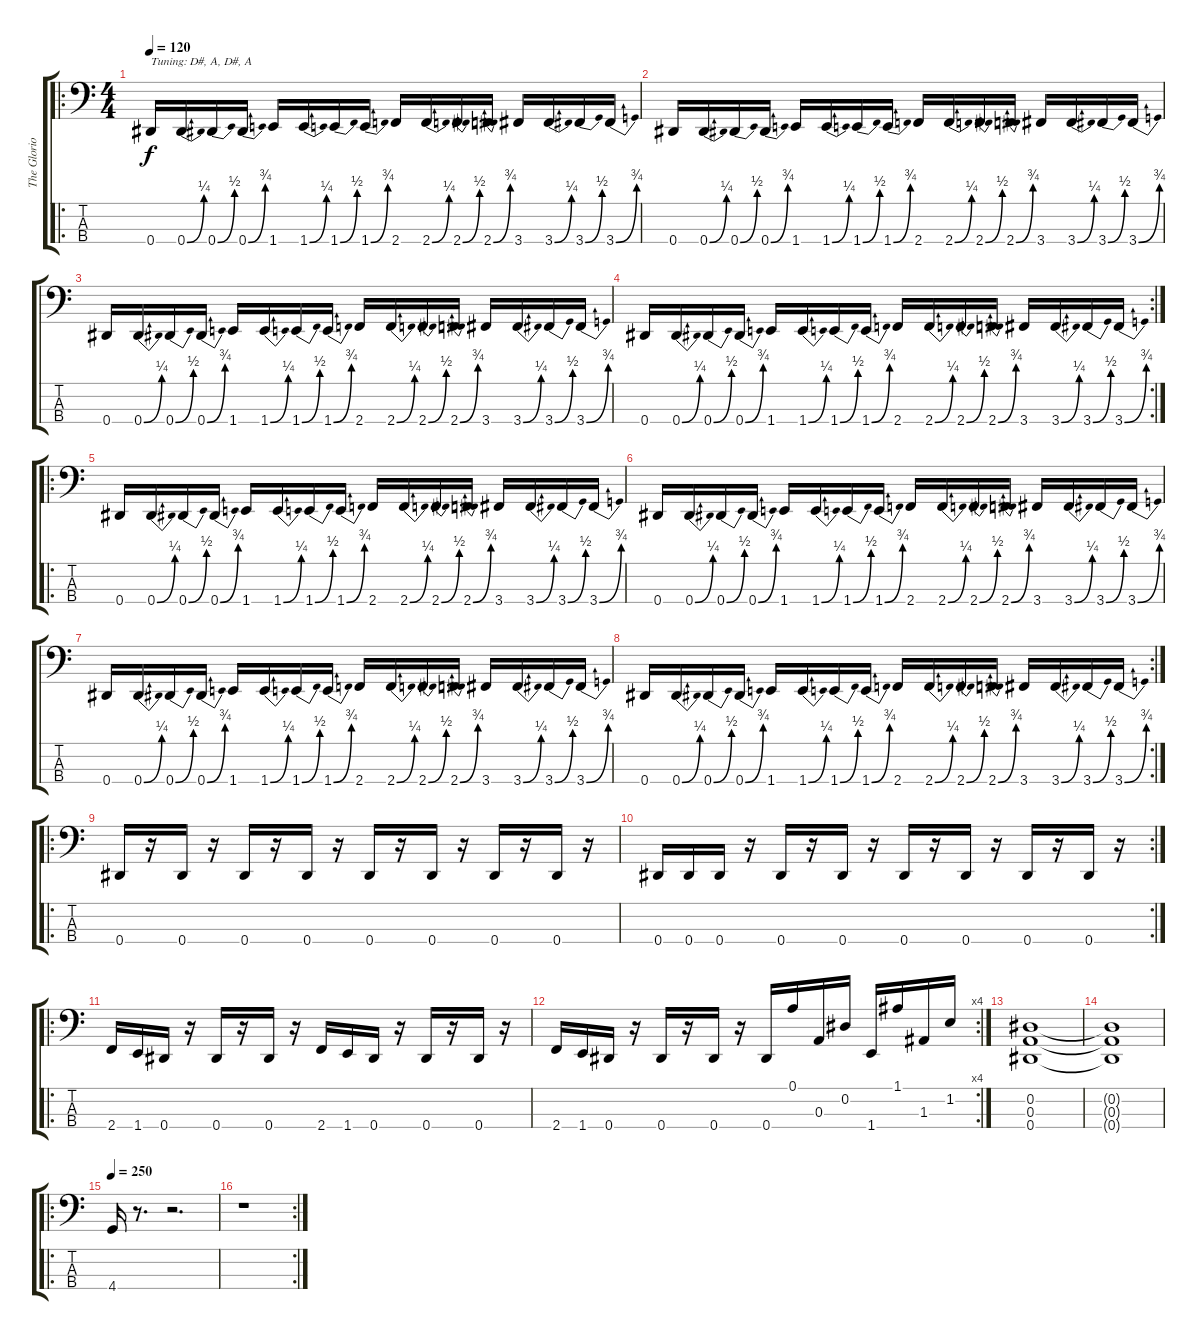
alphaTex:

\track ("The Glorious sorcerer from the north" "The Glorio") {instrument electricbasspick}
\staff {score tabs}
\tuning (A2 Eb2 A1 Eb1) {hide}
\ro
\ts (4 4)
\tempo 120
\clef f4
\ks c
0.4.16{txt "Tuning: D#, A, D#, A" dy f instrument electricbasspick} 0.4{be (bend 0 0 60 1)}.16 0.4{be (bend 0 0 60 2)}.16 0.4{be (bend 0 0 60 3)}.16 1.4.16 1.4{be (bend 0 0 60 1)}.16 1.4{be (bend 0 0 60 2)}.16 1.4{be (bend 0 0 60 3)}.16 2.4.16 2.4{be (bend 0 0 60 1)}.16 2.4{be (bend 0 0 60 2)}.16 2.4{be (bend 0 0 60 3)}.16 3.4.16 3.4{be (bend 0 0 60 1)}.16 3.4{be (bend 0 0 60 2)}.16 3.4{be (bend 0 0 60 3)}.16 |
0.4.16 0.4{be (bend 0 0 60 1)}.16 0.4{be (bend 0 0 60 2)}.16 0.4{be (bend 0 0 60 3)}.16 1.4.16 1.4{be (bend 0 0 60 1)}.16 1.4{be (bend 0 0 60 2)}.16 1.4{be (bend 0 0 60 3)}.16 2.4.16 2.4{be (bend 0 0 60 1)}.16 2.4{be (bend 0 0 60 2)}.16 2.4{be (bend 0 0 60 3)}.16 3.4.16 3.4{be (bend 0 0 60 1)}.16 3.4{be (bend 0 0 60 2)}.16 3.4{be (bend 0 0 60 3)}.16 |
0.4.16 0.4{be (bend 0 0 60 1)}.16 0.4{be (bend 0 0 60 2)}.16 0.4{be (bend 0 0 60 3)}.16 1.4.16 1.4{be (bend 0 0 60 1)}.16 1.4{be (bend 0 0 60 2)}.16 1.4{be (bend 0 0 60 3)}.16 2.4.16 2.4{be (bend 0 0 60 1)}.16 2.4{be (bend 0 0 60 2)}.16 2.4{be (bend 0 0 60 3)}.16 3.4.16 3.4{be (bend 0 0 60 1)}.16 3.4{be (bend 0 0 60 2)}.16 3.4{be (bend 0 0 60 3)}.16 |
\rc 2
0.4.16 0.4{be (bend 0 0 60 1)}.16 0.4{be (bend 0 0 60 2)}.16 0.4{be (bend 0 0 60 3)}.16 1.4.16 1.4{be (bend 0 0 60 1)}.16 1.4{be (bend 0 0 60 2)}.16 1.4{be (bend 0 0 60 3)}.16 2.4.16 2.4{be (bend 0 0 60 1)}.16 2.4{be (bend 0 0 60 2)}.16 2.4{be (bend 0 0 60 3)}.16 3.4.16 3.4{be (bend 0 0 60 1)}.16 3.4{be (bend 0 0 60 2)}.16 3.4{be (bend 0 0 60 3)}.16 |
\ro
0.4.16 0.4{be (bend 0 0 60 1)}.16 0.4{be (bend 0 0 60 2)}.16 0.4{be (bend 0 0 60 3)}.16 1.4.16 1.4{be (bend 0 0 60 1)}.16 1.4{be (bend 0 0 60 2)}.16 1.4{be (bend 0 0 60 3)}.16 2.4.16 2.4{be (bend 0 0 60 1)}.16 2.4{be (bend 0 0 60 2)}.16 2.4{be (bend 0 0 60 3)}.16 3.4.16 3.4{be (bend 0 0 60 1)}.16 3.4{be (bend 0 0 60 2)}.16 3.4{be (bend 0 0 60 3)}.16 |
0.4.16 0.4{be (bend 0 0 60 1)}.16 0.4{be (bend 0 0 60 2)}.16 0.4{be (bend 0 0 60 3)}.16 1.4.16 1.4{be (bend 0 0 60 1)}.16 1.4{be (bend 0 0 60 2)}.16 1.4{be (bend 0 0 60 3)}.16 2.4.16 2.4{be (bend 0 0 60 1)}.16 2.4{be (bend 0 0 60 2)}.16 2.4{be (bend 0 0 60 3)}.16 3.4.16 3.4{be (bend 0 0 60 1)}.16 3.4{be (bend 0 0 60 2)}.16 3.4{be (bend 0 0 60 3)}.16 |
0.4.16 0.4{be (bend 0 0 60 1)}.16 0.4{be (bend 0 0 60 2)}.16 0.4{be (bend 0 0 60 3)}.16 1.4.16 1.4{be (bend 0 0 60 1)}.16 1.4{be (bend 0 0 60 2)}.16 1.4{be (bend 0 0 60 3)}.16 2.4.16 2.4{be (bend 0 0 60 1)}.16 2.4{be (bend 0 0 60 2)}.16 2.4{be (bend 0 0 60 3)}.16 3.4.16 3.4{be (bend 0 0 60 1)}.16 3.4{be (bend 0 0 60 2)}.16 3.4{be (bend 0 0 60 3)}.16 |
\rc 2
0.4.16 0.4{be (bend 0 0 60 1)}.16 0.4{be (bend 0 0 60 2)}.16 0.4{be (bend 0 0 60 3)}.16 1.4.16 1.4{be (bend 0 0 60 1)}.16 1.4{be (bend 0 0 60 2)}.16 1.4{be (bend 0 0 60 3)}.16 2.4.16 2.4{be (bend 0 0 60 1)}.16 2.4{be (bend 0 0 60 2)}.16 2.4{be (bend 0 0 60 3)}.16 3.4.16 3.4{be (bend 0 0 60 1)}.16 3.4{be (bend 0 0 60 2)}.16 3.4{be (bend 0 0 60 3)}.16 |
\ro
0.4.16 r.16 0.4.16 r.16 0.4.16 r.16 0.4.16 r.16 0.4.16 r.16 0.4.16 r.16 0.4.16 r.16 0.4.16 r.16 |
\rc 2
0.4.16 0.4.16 0.4.16 r.16 0.4.16 r.16 0.4.16 r.16 0.4.16 r.16 0.4.16 r.16 0.4.16 r.16 0.4.16 r.16 |
\ro
2.4.16 1.4.16 0.4.16 r.16 0.4.16 r.16 0.4.16 r.16 2.4.16 1.4.16 0.4.16 r.16 0.4.16 r.16 0.4.16 r.16 |
\rc 4
2.4.16 1.4.16 0.4.16 r.16 0.4.16 r.16 0.4.16 r.16 0.4.16 0.1.16 0.3.16 0.2.16 1.4.16 1.1.16 1.3.16 1.2.16 |
(0.2 0.3 0.4).1 |
(0.2{t} 0.3{t} 0.4{t}).1 |
\ro
\tempo 250
4.4.16 r.8{d} r.2{d} |
\rc 2
r.1
